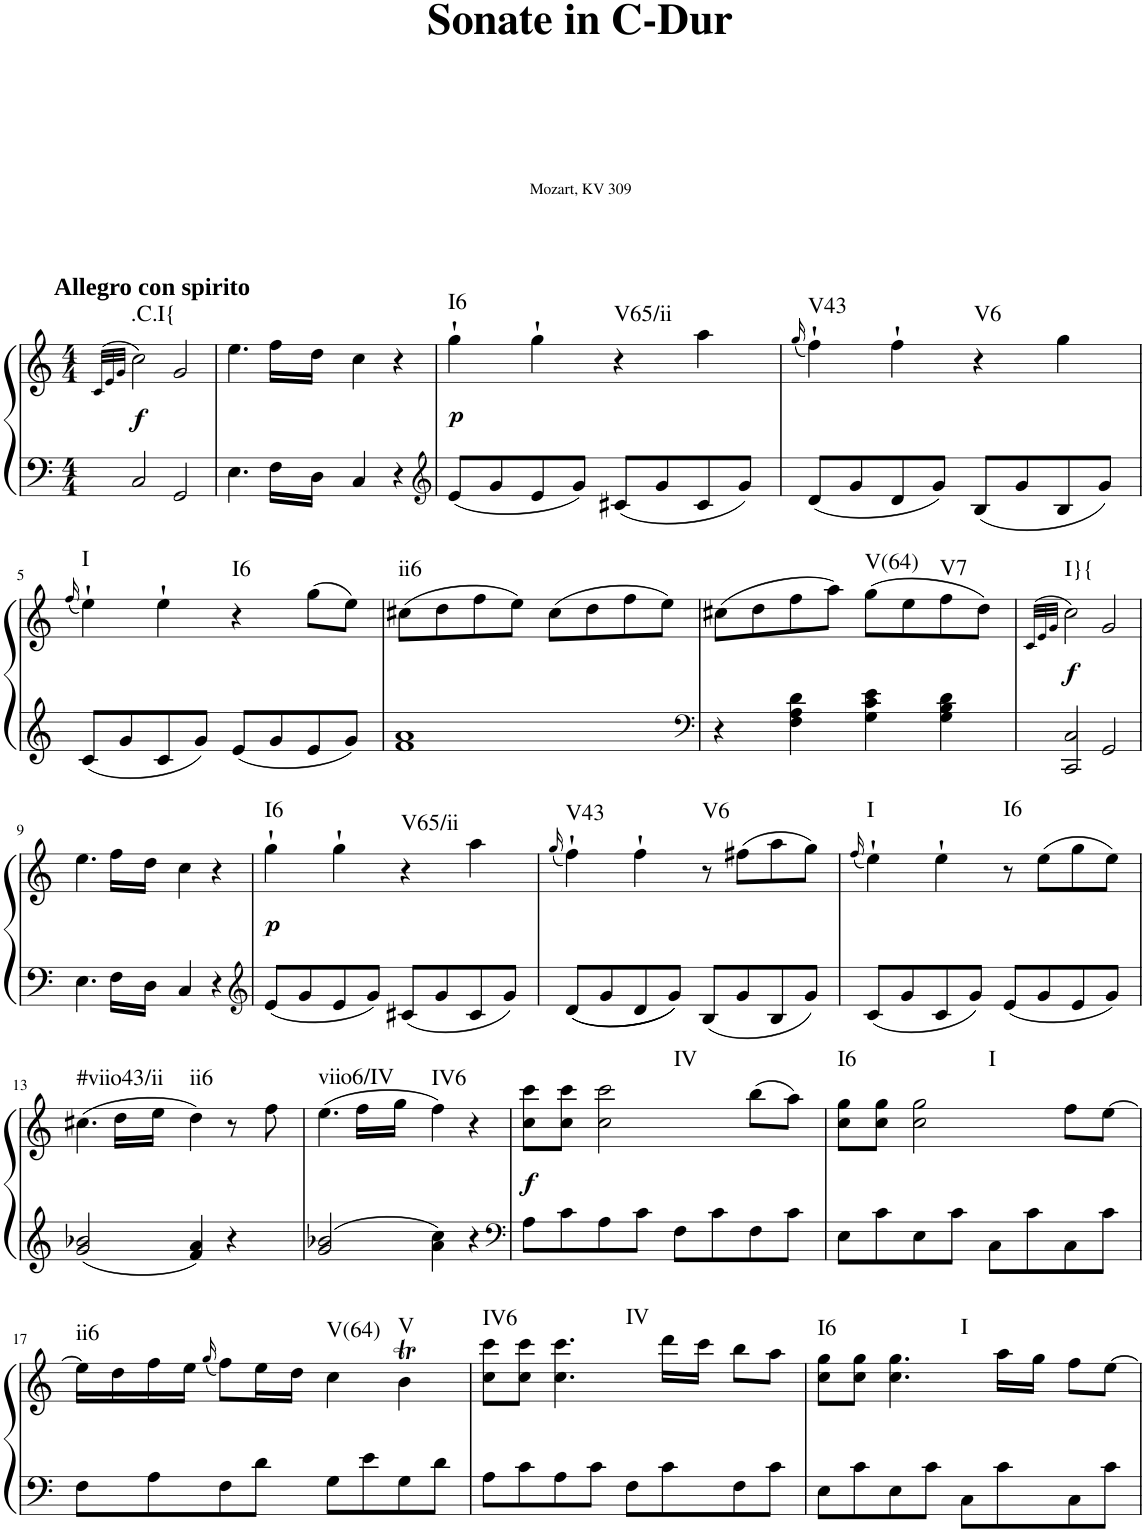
**kern	**kern	**dynam	**harte
*part1	*part1	*part1	*part1
*staff2	*staff1	*staff1/2	*
*I"Klavier linke Hand	*	*	*
*clefF4	*clefG2	*	*
*k[]	*k[]	*	*
*M4/4	*M4/4	*	*
=1	=1	=1	=1
.	(>32qc/LLL	.	.
.	32qe/	.	.
.	32qg/JJJ	.	.
!	!LO:TX:a:B:t=Allegro con spirito	!	!
!	!	!LO:DY:b	!LO:H:kt=.C.I{
2C/	2cc\)	f	N
2GG/	2g/	.	.
=2	=2	=2	=2
4.E\	4.ee\	.	.
16F\LL	16ff\LL	.	.
16D\JJ	16dd\JJ	.	.
4C/	4cc\	.	.
4r	4r	.	.
=3	=3	=3	=3
*clefG2	*	*	*
!	!	!LO:DY:b	!LO:H:kt=I6
8e/L	4gg`\	p	N
8g/	.	.	.
8e/	4gg`\	.	.
8g/J	.	.	.
!	!	!	!LO:H:kt=V65/ii
8c#X/L	4r	.	N
8g/	.	.	.
8c#/	4aa\	.	.
8g/J	.	.	.
=4	=4	=4	=4
.	(16qgg/	.	.
!	!	!	!LO:H:kt=V43
8d/L	4ff`\)	.	N
8g/	.	.	.
8d/	4ff`\	.	.
8g/J	.	.	.
!	!	!	!LO:H:kt=V6
8B/L	4r	.	N
8g/	.	.	.
8B/	4gg\	.	.
8g/J	.	.	.
!!LO:LB:g=z
=5	=5	=5	=5
.	(16qff/	.	.
!	!	!	!LO:H:kt=I
8c/L	4ee`\)	.	N
8g/	.	.	.
8c/	4ee`\	.	.
8g/J	.	.	.
!	!	!	!LO:H:kt=I6
8e/L	4r	.	N
8g/	.	.	.
8e/	(8gg\L	.	.
8g/J	8ee\J)	.	.
=6	=6	=6	=6
!	!	!	!LO:H:kt=ii6
1f 1a	(8cc#X\L	.	N
.	8dd\	.	.
.	8ff\	.	.
.	8ee\J)	.	.
.	(8cc#\L	.	.
.	8dd\	.	.
.	8ff\	.	.
.	8ee\J)	.	.
=7	=7	=7	=7
*clefF4	*	*	*
4r	(8cc#X\L	.	.
.	8dd\	.	.
4F\ 4A\ 4d\	8ff\	.	.
.	8aa\J)	.	.
!	!	!	!LO:H:kt=V(64)
4G\ 4c\ 4e\	(8gg\L	.	N
.	8ee\	.	.
!	!	!	!LO:H:kt=V7
4G\ 4B\ 4d\	8ff\	.	N
.	8dd\J)	.	.
=8	=8	=8	=8
.	(>32qc/LLL	.	.
.	32qe/	.	.
.	32qg/JJJ	.	.
!	!	!LO:DY:b	!LO:H:kt=I}{
2CC/ 2C/	2cc\)	f	N
2GG/	2g/	.	.
!!LO:LB:g=z
=9	=9	=9	=9
4.E\	4.ee\	.	.
16F\LL	16ff\LL	.	.
16D\JJ	16dd\JJ	.	.
4C/	4cc\	.	.
4r	4r	.	.
=10	=10	=10	=10
*clefG2	*	*	*
!	!	!LO:DY:b	!LO:H:kt=I6
8e/L	4gg`\	p	N
8g/	.	.	.
8e/	4gg`\	.	.
8g/J	.	.	.
!	!	!	!LO:H:kt=V65/ii
8c#X/L	4r	.	N
8g/	.	.	.
8c#/	4aa\	.	.
8g/J	.	.	.
=11	=11	=11	=11
.	(16qgg/	.	.
!	!	!	!LO:H:kt=V43
8d/L	4ff`\)	.	N
8g/	.	.	.
8d/	4ff`\	.	.
8g/J	.	.	.
!	!	!	!LO:H:kt=V6
8B/L	8r	.	N
8g/	(8ff#X\L	.	.
8B/	8aa\	.	.
8g/J	8gg\J)	.	.
=12	=12	=12	=12
.	(16qff/	.	.
!	!	!	!LO:H:kt=I
8c/L	4ee`\)	.	N
8g/	.	.	.
8c/	4ee`\	.	.
8g/J	.	.	.
!	!	!	!LO:H:kt=I6
8e/L	8r	.	N
8g/	(8ee\L	.	.
8e/	8gg\	.	.
8g/J	8ee\J)	.	.
!!LO:LB:g=z
=13	=13	=13	=13
!	!	!	!LO:H:kt=#viio43/ii
2g/ 2b-X/	(4.cc#X\	.	N
.	16dd\LL	.	.
.	16ee\JJ	.	.
!	!	!	!LO:H:kt=ii6
4f/ 4a/	4dd\)	.	N
4r	8r	.	.
.	8ff\	.	.
=14	=14	=14	=14
!	!	!	!LO:H:kt=viio6/IV
2g/ 2b-X/	(4.ee\	.	N
.	16ff\LL	.	.
.	16gg\JJ	.	.
!	!	!	!LO:H:kt=IV6
4a\ 4cc\	4ff\)	.	N
4r	4r	.	.
=15	=15	=15	=15
*clefF4	*	*	*
!	!	!LO:DY:b	!
8A\L	8cc\ 8ccc\L	f	.
8c\	8cc\ 8ccc\J	.	.
!	!	!	!LO:H:kt=IV
8A\	2cc\ 2ccc\	.	N
8c\J	.	.	.
8F\L	.	.	.
8c\	.	.	.
8F\	(8bb\L	.	.
8c\J	8aa\J)	.	.
=16	=16	=16	=16
!	!	!	!LO:H:kt=I6
8E\L	8cc\ 8gg\L	.	N
8c\	8cc\ 8gg\J	.	.
!	!	!	!LO:H:kt=I
8E\	2cc\ 2gg\	.	N
8c\J	.	.	.
8C\L	.	.	.
8c\	.	.	.
8C\	8ff\L	.	.
8c\J	[8ee\J	.	.
!!LO:LB:g=z
=17	=17	=17	=17
!	!	!	!LO:H:kt=ii6
8F\L	16ee\LL]	.	N
.	16dd\	.	.
8A\	16ff\	.	.
.	16ee\JJ	.	.
.	(16qgg/	.	.
8F\	8ff\L)	.	.
8d\J	16ee\L	.	.
.	16dd\JJ	.	.
!	!	!	!LO:H:kt=V(64)
8G\L	4cc\	.	N
8e\	.	.	.
!	!	!	!LO:H:kt=V
8G\	4bt\	.	N
8d\J	.	.	.
=18	=18	=18	=18
!	!	!	!LO:H:kt=IV6
8A\L	8cc\ 8ccc\L	.	N
8c\	8cc\ 8ccc\J	.	.
!	!	!	!LO:H:kt=IV
8A\	4.cc\ 4.ccc\	.	N
8c\J	.	.	.
8F\L	.	.	.
8c\	16ddd\LL	.	.
.	16ccc\JJ	.	.
8F\	8bb\L	.	.
8c\J	8aa\J	.	.
=19	=19	=19	=19
!	!	!	!LO:H:kt=I6
8E\L	8cc\ 8gg\L	.	N
8c\	8cc\ 8gg\J	.	.
!	!	!	!LO:H:kt=I
8E\	4.cc\ 4.gg\	.	N
8c\J	.	.	.
8C\L	.	.	.
8c\	16aa\LL	.	.
.	16gg\JJ	.	.
8C\	8ff\L	.	.
8c\J	[8ee\J	.	.
=	=	=	=
*-	*-	*-	*-
